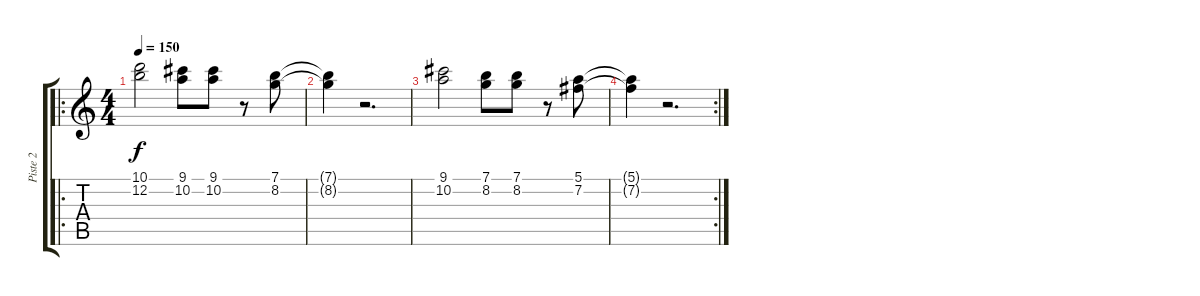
\track ("Piste 2" "Piste 2") {instrument acousticguitarsteel}
\staff {score tabs}
\tuning (E4 B3 G3 D3 A2 E2) {hide}
\ro
\ts (4 4)
\tempo 150
\clef g2
\ks c
(10.1 12.2).2{dy f} (9.1 10.2).8 (9.1 10.2).8 r.8 (7.1 8.2).8 |
(7.1{t} 8.2{t}).4 r.2{d} |
(9.1 10.2).2 (7.1 8.2).8 (7.1 8.2).8 r.8 (5.1 7.2).8 |
\rc 2
(5.1{t} 7.2{t}).4 r.2{d}
